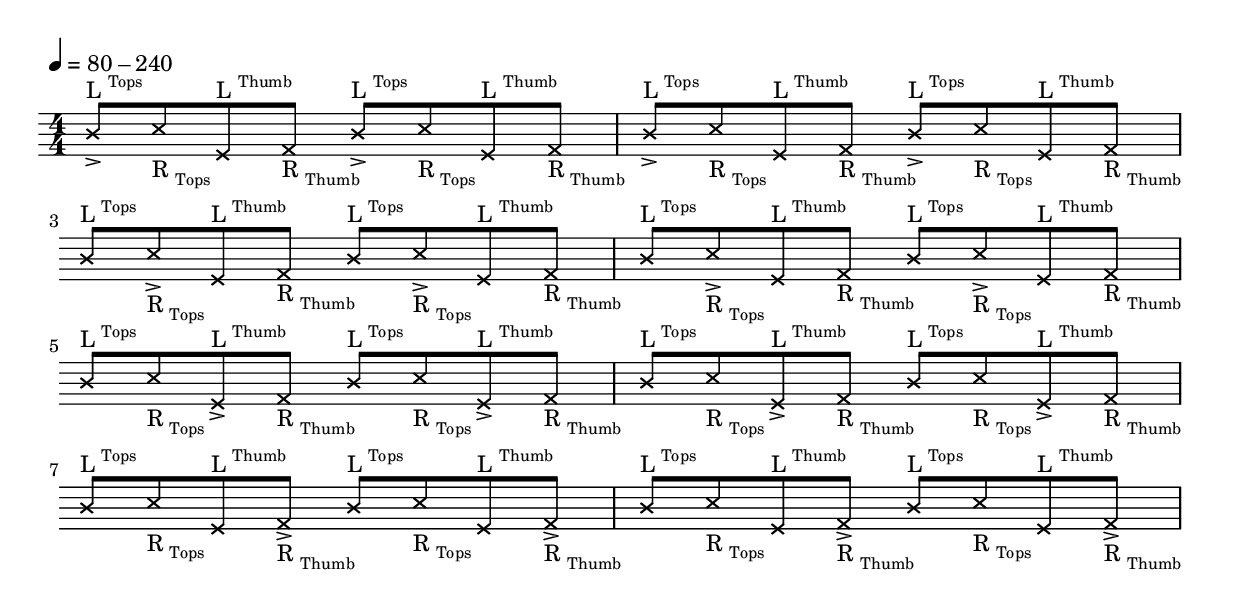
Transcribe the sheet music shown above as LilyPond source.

\version "2.24.1"
\include "../global.ly"

\layout {
  indent = -3.5
}

\relative {
  \defaultScoreSettings
  \tempo 4 = 80 - 240
  \time 4/4

  \rimNote

  \repeat unfold 4 { b'8^\LTopsTop-> c_\RTopsBtm   e,^\LThumbTop   f_\RThumbBtm   } \break
  \repeat unfold 4 {  b8^\LTopsTop   c_\RTopsBtm-> e,^\LThumbTop   f_\RThumbBtm   } \break
  \repeat unfold 4 {  b8^\LTopsTop   c_\RTopsBtm   e,^\LThumbTop-> f_\RThumbBtm   } \break
  \repeat unfold 4 {  b8^\LTopsTop   c_\RTopsBtm   e,^\LThumbTop   f_\RThumbBtm-> }

  \resetNoteHead
}